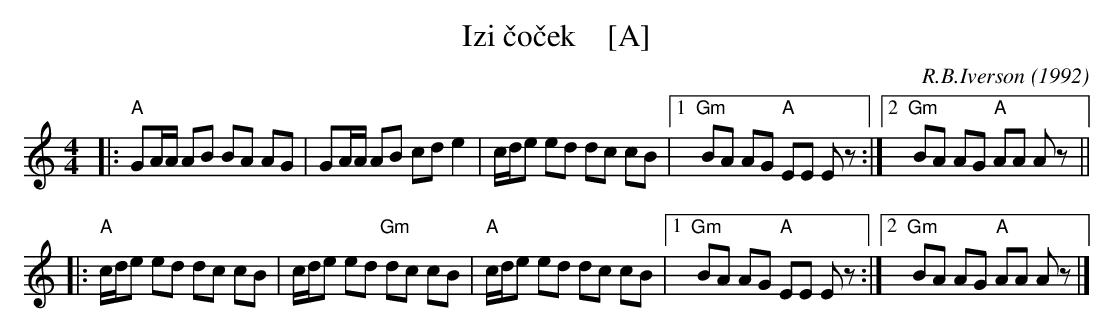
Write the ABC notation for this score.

X:1
T: Izi \vco\vcek    [A]
C: R.B.Iverson (1992)
M: 4/4
L: 1/8
K: ^c_B
|: "A"GA/A/ AB BA AG |  GA/A/ AB cd e2 \
|     c/d/e ed dc cB |1 "Gm"BA AG "A"EE Ez :|2 "Gm"BA AG "A"AA Az ||
|: "A"c/d/e ed dc cB |  c/d/e ed "Gm"dc cB \
|  "A"c/d/e ed dc cB |1 "Gm"BA AG "A"EE Ez :|2 "Gm"BA AG "A"AA Az |]
